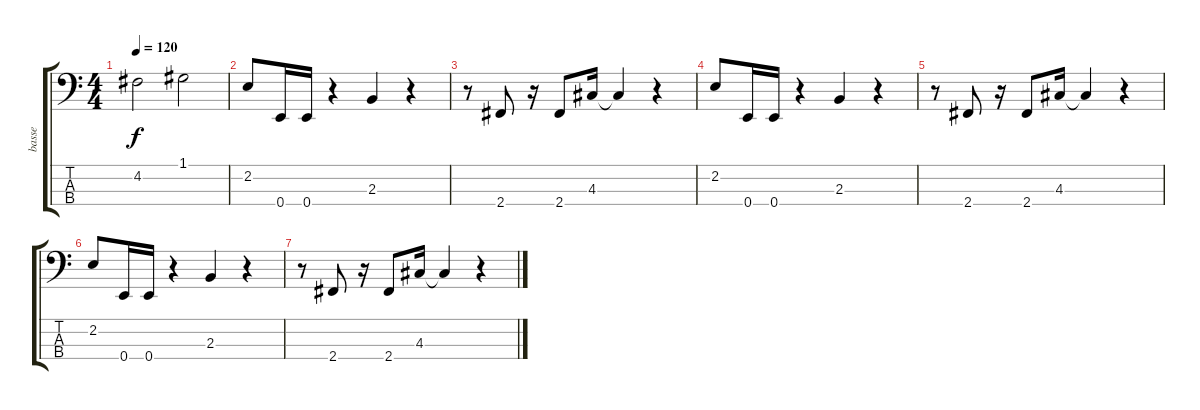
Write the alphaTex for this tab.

\track ("basse" "basse") {instrument electricbassfinger}
\staff {score tabs}
\tuning (G2 D2 A1 E1) {hide}
\ts (4 4)
\tempo 120
\clef f4
\ks c
4.2.2{dy f} 1.1.2 |
2.2.8 0.4.16 0.4.16 r.4 2.3.4 r.4 |
r.8 2.4.8 r.16 2.4.8 4.3.16 4.3{t}.4 r.4 |
2.2.8 0.4.16 0.4.16 r.4 2.3.4 r.4 |
r.8 2.4.8 r.16 2.4.8 4.3.16 4.3{t}.4 r.4 |
2.2.8 0.4.16 0.4.16 r.4 2.3.4 r.4 |
r.8 2.4.8 r.16 2.4.8 4.3.16 4.3{t}.4 r.4
